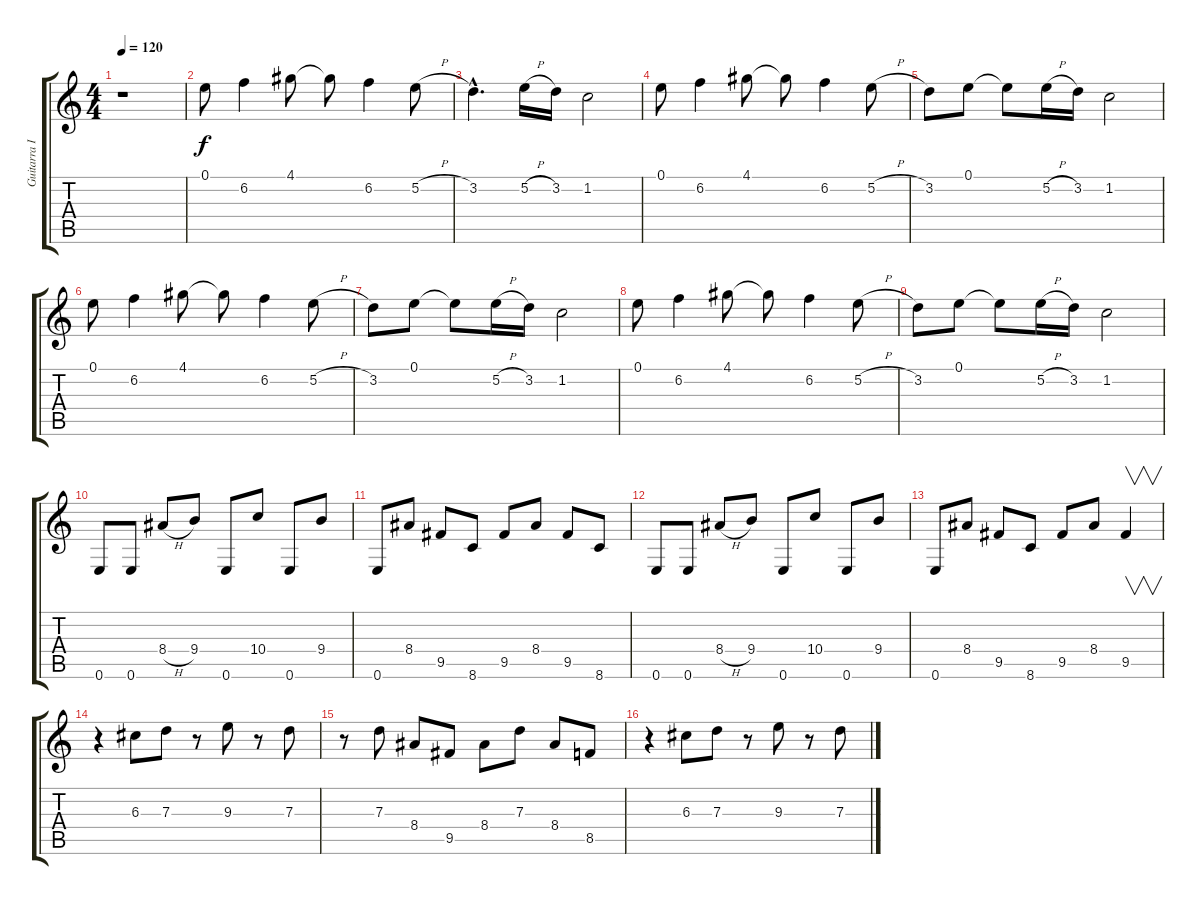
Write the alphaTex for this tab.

\track ("Guitarra II" "Guitarra I") {instrument distortionguitar}
\staff {score tabs}
\tuning (E4 B3 G3 D3 A2 E2) {hide}
\ts (4 4)
\tempo 120
\clef g2
\ks c
r.1{dy f} |
0.1.8 6.2.4 4.1.8 4.1{t}.8 6.2.4 5.2{h}.8 |
3.2{hac}.4{d} 5.2{h}.16 3.2.16 1.2.2 |
0.1.8 6.2.4 4.1.8 4.1{t}.8 6.2.4 5.2{h}.8 |
3.2.8 0.1.8 0.1{t}.8 5.2{h}.16 3.2.16 1.2.2 |
0.1.8 6.2.4 4.1.8 4.1{t}.8 6.2.4 5.2{h}.8 |
3.2.8 0.1.8 0.1{t}.8 5.2{h}.16 3.2.16 1.2.2 |
0.1.8 6.2.4 4.1.8 4.1{t}.8 6.2.4 5.2{h}.8 |
3.2.8 0.1.8 0.1{t}.8 5.2{h}.16 3.2.16 1.2.2 |
0.6.8 0.6.8 8.4{h}.8 9.4.8 0.6.8 10.4.8 0.6.8 9.4.8 |
0.6.8 8.4.8 9.5.8 8.6.8 9.5.8 8.4.8 9.5.8 8.6.8 |
0.6.8 0.6.8 8.4{h}.8 9.4.8 0.6.8 10.4.8 0.6.8 9.4.8 |
0.6.8 8.4.8 9.5.8 8.6.8 9.5.8 8.4.8 9.5.4{v} |
r.4 6.3.8 7.3.8 r.8 9.3.8 r.8 7.3.8 |
r.8 7.3.8 8.4.8 9.5.8 8.4.8 7.3.8 8.4.8 8.5.8 |
r.4 6.3.8 7.3.8 r.8 9.3.8 r.8 7.3.8
